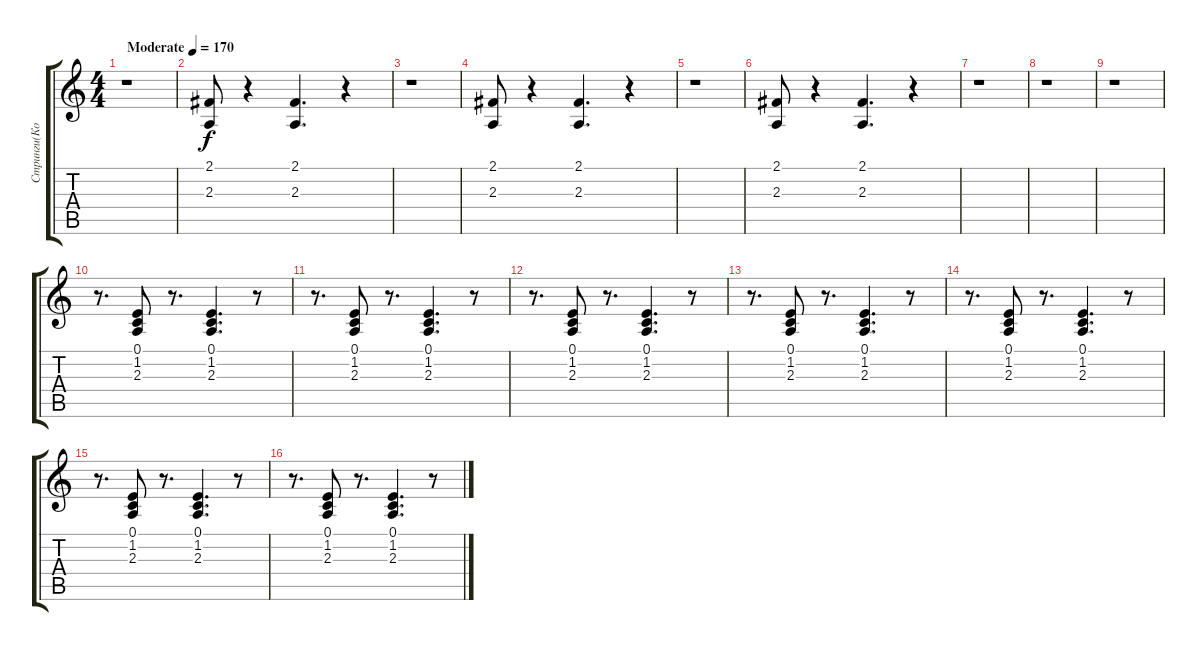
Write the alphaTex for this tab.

\track ("Стринги(Козлов)" "Стринги(Ко") {instrument tremolostrings}
\staff {score tabs}
\tuning (E4 B3 G3 D3 A2 E2) {hide}
\ts (4 4)
\tempo (170 "Moderate")
\clef g2
\ks c
r.1{dy f instrument tremolostrings} |
(2.1 2.3).8 r.4 (2.1 2.3).4{d} r.4 |
r.1 |
(2.1 2.3).8 r.4 (2.1 2.3).4{d} r.4 |
r.1 |
(2.1 2.3).8 r.4 (2.1 2.3).4{d} r.4 |
r.1 |
r.1 |
r.1 |
r.8{d} (0.1 1.2 2.3).8 r.8{d} (0.1 1.2 2.3).4{d} r.8 |
r.8{d} (0.1 1.2 2.3).8 r.8{d} (0.1 1.2 2.3).4{d} r.8 |
r.8{d} (0.1 1.2 2.3).8 r.8{d} (0.1 1.2 2.3).4{d} r.8 |
r.8{d} (0.1 1.2 2.3).8 r.8{d} (0.1 1.2 2.3).4{d} r.8 |
r.8{d} (0.1 1.2 2.3).8 r.8{d} (0.1 1.2 2.3).4{d} r.8 |
r.8{d} (0.1 1.2 2.3).8 r.8{d} (0.1 1.2 2.3).4{d} r.8 |
r.8{d} (0.1 1.2 2.3).8 r.8{d} (0.1 1.2 2.3).4{d} r.8
